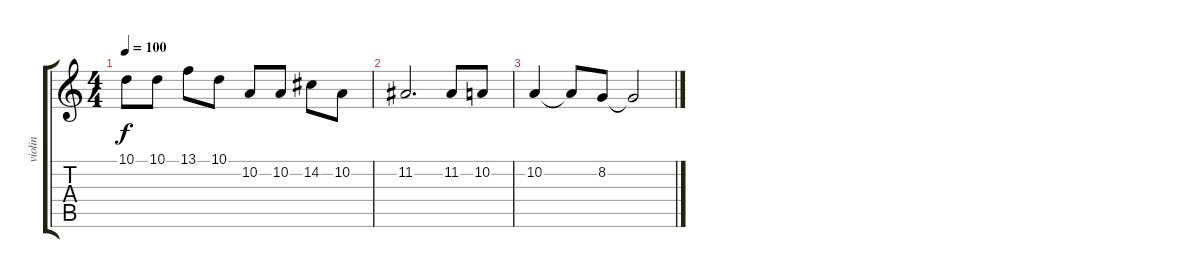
\track ("violin" "violin") {instrument violin}
\staff {score tabs}
\tuning (E4 B3 G3 D3 A2 E2) {hide}
\ts (4 4)
\tempo 100
\clef g2
\ks c
10.1.8{dy f} 10.1.8 13.1.8 10.1.8 10.2.8 10.2.8 14.2.8 10.2.8 |
11.2.2{d} 11.2.8 10.2.8 |
10.2.4 10.2{t}.8 8.2.8 8.2{t}.2
